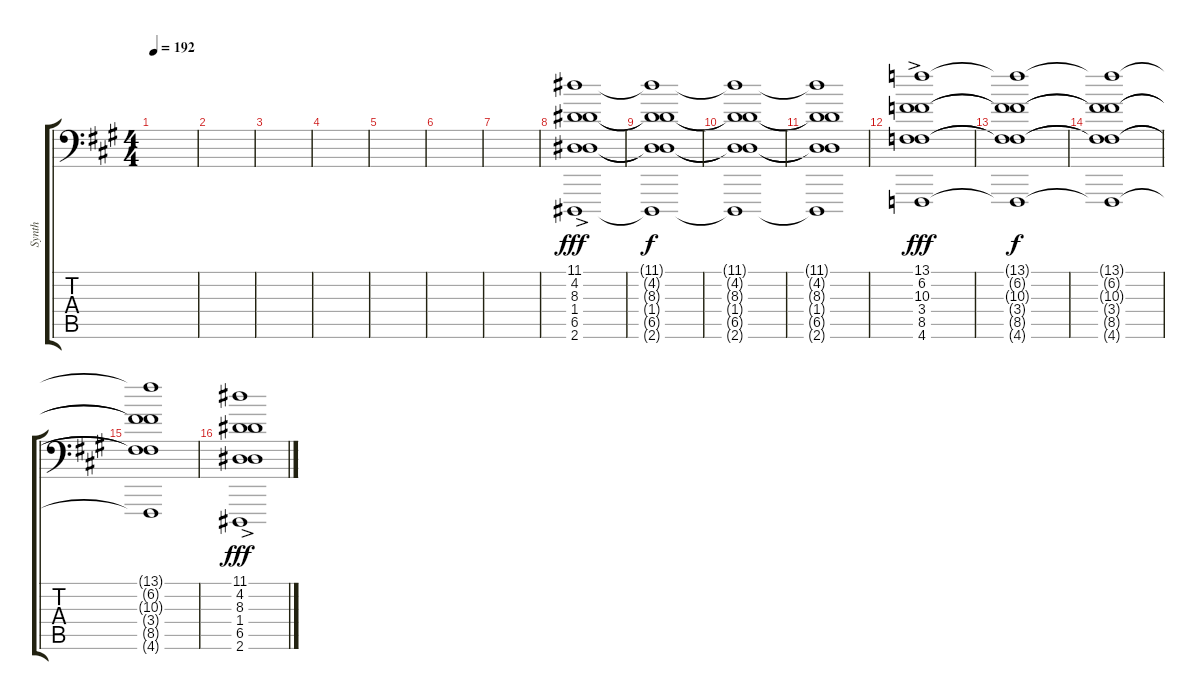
\track ("Synth" "Synth") {instrument lead2sawtooth}
\staff {score tabs}
\tuning (E4 B3 G3 D3 A2 Db1) {hide}
\ts (4 4)
\tempo 192
\clef f4
\ks f#minor
|
|
|
|
|
|
|
(11.1{ac} 4.2 8.3{ac} 1.4 6.5{ac} 2.6).1{dy fff} |
(11.1{t} 4.2{t} 8.3{t} 1.4{t} 6.5{t} 2.6{t}).1{dy f} |
(11.1{t} 4.2{t} 8.3{t} 1.4{t} 6.5{t} 2.6{t}).1 |
(11.1{t} 4.2{t} 8.3{t} 1.4{t} 6.5{t} 2.6{t}).1 |
(13.1{ac} 6.2 10.3{ac} 3.4 8.5{ac} 4.6).1{dy fff} |
(13.1{t} 6.2{t} 10.3{t} 3.4{t} 8.5{t} 4.6{t}).1{dy f} |
(13.1{t} 6.2{t} 10.3{t} 3.4{t} 8.5{t} 4.6{t}).1 |
(13.1{t} 6.2{t} 10.3{t} 3.4{t} 8.5{t} 4.6{t}).1 |
(11.1{ac} 4.2 8.3{ac} 1.4 6.5{ac} 2.6).1{dy fff}
